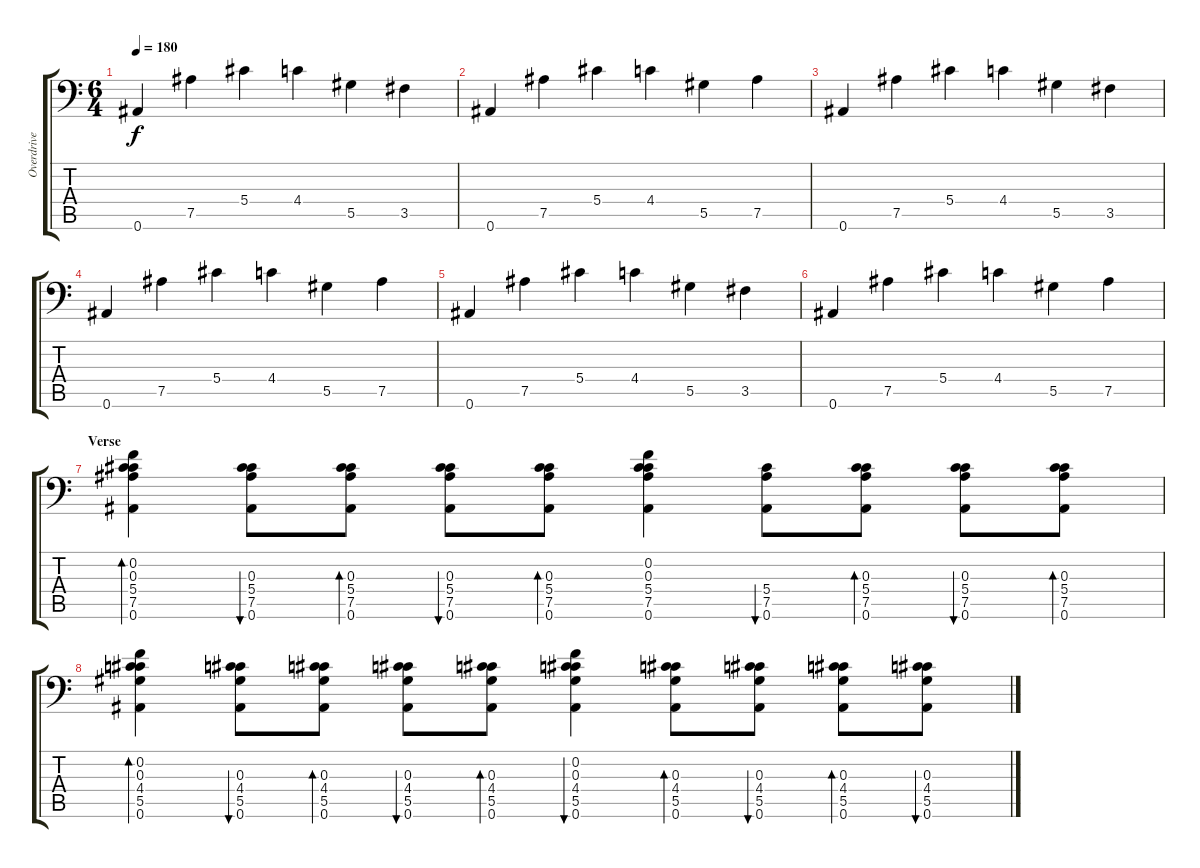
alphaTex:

\track ("Overdrive" "Overdrive") {instrument overdrivenguitar}
\staff {score tabs}
\tuning (Bb3 F3 Db3 Ab2 Eb2 Bb1) {hide}
\ts (6 4)
\tempo 180
\clef f4
\ks c
0.6.4{dy f} 7.5.4 5.4.4 4.4.4 5.5.4 3.5.4 |
0.6.4 7.5.4 5.4.4 4.4.4 5.5.4 7.5.4 |
0.6.4 7.5.4 5.4.4 4.4.4 5.5.4 3.5.4 |
0.6.4 7.5.4 5.4.4 4.4.4 5.5.4 7.5.4 |
0.6.4 7.5.4 5.4.4 4.4.4 5.5.4 3.5.4 |
0.6.4 7.5.4 5.4.4 4.4.4 5.5.4 7.5.4 |
\section ("" "Verse")
(0.2 0.3 5.4 7.5 0.6).4{bd 120} (0.3 5.4 7.5 0.6).8{bu 120} (0.3 5.4 7.5 0.6).8{bd 120} (0.3 5.4 7.5 0.6).8{bu 120} (0.3 5.4 7.5 0.6).8{bd 120} (0.2 0.3 5.4 7.5 0.6).4 (5.4 7.5 0.6).8{bu 120} (0.3 5.4 7.5 0.6).8{bd 120} (0.3 5.4 7.5 0.6).8{bu 120} (0.3 5.4 7.5 0.6).8{bd 120} |
(0.2 0.3 4.4 5.5 0.6).4{bd 120} (0.3 4.4 5.5 0.6).8{bu 120} (0.3 4.4 5.5 0.6).8{bd 120} (0.3 4.4 5.5 0.6).8{bu 120} (0.3 4.4 5.5 0.6).8{bd 120} (0.2 0.3 4.4 5.5 0.6).4{bu 120} (0.3 4.4 5.5 0.6).8{bd 120} (0.3 4.4 5.5 0.6).8{bu 120} (0.3 4.4 5.5 0.6).8{bd 120} (0.3 4.4 5.5 0.6).8{bu 120}
